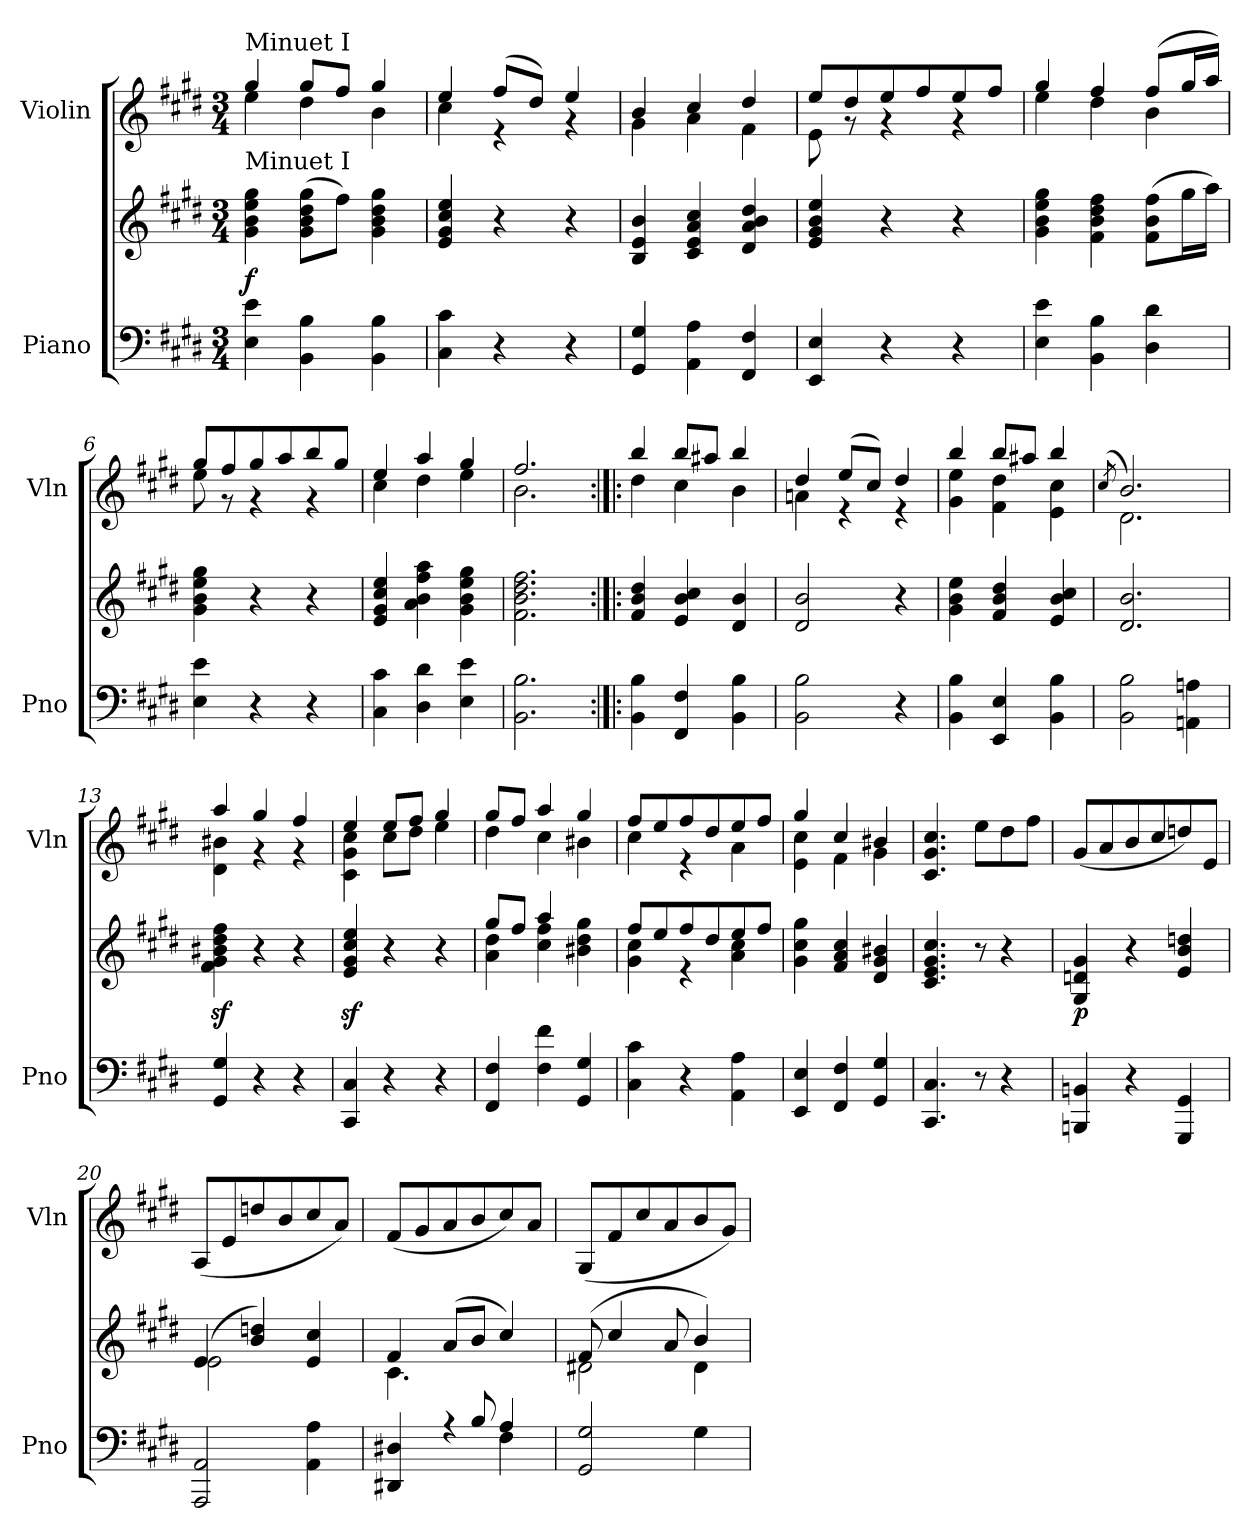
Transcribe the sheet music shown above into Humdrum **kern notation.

**kern	**kern	**dynam	**kern
*part2	*part2	*part2	*part1
*staff3	*staff2	*staff2/3	*staff1
*I"Piano	*	*	*I"Violin
*I'Pno	*	*	*I'Vln
*clefF4	*clefG2	*	*clefG2
*k[f#c#g#d#]	*k[f#c#g#d#]	*	*k[f#c#g#d#]
*M3/4	*M3/4	*	*M3/4
*MM75	*MM75	*	*MM75
=1	=1	=1	=1
*	*	*	*^
!	!	!	!LO:TX:a:t=Minuet I	!
!	!LO:TX:a:t=Minuet I	!	!	!
!	!	!LO:DY:b	!	!
4E\ 4e\	4g#\ 4b\ 4ee\ 4gg#\	f	4gg#/	4ee\
4BB\ 4B\	(8g#\ 8b\ 8dd#\ 8gg#\L	.	8gg#/L	4dd#\
.	8ff#\J)	.	8ff#/J	.
4BB\ 4B\	4g#\ 4b\ 4dd#\ 4gg#\	.	4gg#/	4b\
=2	=2	=2	=2	=2
4C#\ 4c#\	4e/ 4g#/ 4cc#/ 4ee/	.	4ee/	4cc#\
4r	4r	.	(8ff#/L	4r
.	.	.	8dd#/J)	.
4r	4r	.	4ee/	4r
=3	=3	=3	=3	=3
4GG#/ 4G#/	4B/ 4e/ 4b/	.	4b/	4g#\
4AA\ 4A\	4c#/ 4e/ 4a/ 4cc#/	.	4cc#/	4a\
4FF#/ 4F#/	4d#/ 4a/ 4b/ 4dd#/	.	4dd#/	4f#\
=4	=4	=4	=4	=4
4EE/ 4E/	4e/ 4g#/ 4b/ 4ee/	.	8ee/L	8e\
.	.	.	8dd#/	8r
4r	4r	.	8ee/	4r
.	.	.	8ff#/	.
4r	4r	.	8ee/	4r
.	.	.	8ff#/J	.
=5	=5	=5	=5	=5
4E\ 4e\	4g#\ 4b\ 4ee\ 4gg#\	.	4gg#/	4ee\
4BB\ 4B\	4f#\ 4b\ 4dd#\ 4ff#\	.	4ff#/	4dd#\
4D#\ 4d#\	(8f#\ 8b\ 8ff#\L	.	(8ff#/L	4b\
.	16gg#\L	.	16gg#/L	.
.	16aa\JJ)	.	16aa/JJ)	.
=6	=6	=6	=6	=6
4E\ 4e\	4g#\ 4b\ 4ee\ 4gg#\	.	8gg#/L	8ee\
.	.	.	8ff#/	8r
4r	4r	.	8gg#/	4r
.	.	.	8aa/	.
4r	4r	.	8bb/	4r
.	.	.	8gg#/J	.
=7	=7	=7	=7	=7
4C#\ 4c#\	4e/ 4g#/ 4cc#/ 4ee/	.	4ee/	4cc#\
4D#\ 4d#\	4a\ 4b\ 4ff#\ 4aa\	.	4aa/	4dd#\
4E\ 4e\	4g#\ 4b\ 4ee\ 4gg#\	.	4gg#/	4ee\
=8	=8	=8	=8	=8
2.BB\ 2.B\	2.f#\ 2.b\ 2.dd#\ 2.ff#\	.	2.ff#/	2.b\
!!LO:LB:g=z	!!
=9:|!|:	=9:|!|:	=9:|!|:	=9:|!|:	=9:|!|:
4BB\ 4B\	4f#/ 4b/ 4dd#/	.	4bb/	4dd#\
4FF#/ 4F#/	4e/ 4b/ 4cc#/	.	8bb/L	4cc#\
.	.	.	8aa#X/J	.
4BB\ 4B\	4d#/ 4b/	.	4bb/	4b\
=10	=10	=10	=10	=10
2BB\ 2B\	2d#/ 2b/	.	4dd#/	4an\
.	.	.	(8ee/L	4r
.	.	.	8cc#/J)	.
4r	4r	.	4dd#/	4r
=11	=11	=11	=11	=11
4BB\ 4B\	4g#\ 4b\ 4ee\	.	4bb/	4g#\ 4ee\
4EE/ 4E/	4f#/ 4b/ 4dd#/	.	8bb/L	4f#\ 4dd#\
.	.	.	8aa#X/J	.
4BB\ 4B\	4e/ 4b/ 4cc#/	.	4bb/	4e\ 4cc#\
=12	=12	=12	=12	=12
.	.	.	(8qcc#/	.
2BB\ 2B\	2.d#/ 2.b/	.	2.b/)	2.d#\
4AAn\ 4An\	.	.	.	.
=13	=13	=13	=13	=13
4GG#/ 4G#/	4f#\z< 4g#\z< 4b#X\z< 4dd#\z< 4ff#\z<	.	4aa/	4d#\ 4b#X\
4r	4r	.	4gg#/	4r
4r	4r	.	4ff#/	4r
=14	=14	=14	=14	=14
4CC#/ 4C#/	4e/z< 4g#/z< 4cc#/z< 4ee/z<	.	4ee/	4c#\ 4g#\ 4cc#\
4r	4r	.	8ee/L	8cc#\L
.	.	.	8ff#/J	8dd#\J
4r	4r	.	4gg#/	4ee\
=15	=15	=15	=15	=15
*	*^	*	*	*
4FF#/ 4F#/	8gg#/L	4a\ 4dd#\	.	8gg#/L	4dd#\
.	8ff#/J	.	.	8ff#/J	.
4F#\ 4f#\	4aa/	4cc#\ 4ff#\	.	4aa/	4cc#\
4GG#/ 4G#/	4b#X\ 4dd#\ 4gg#\	4ryy	.	4gg#/	4b#X\
=16	=16	=16	=16	=16	=16
4C#\ 4c#\	8ff#/L	4g#\ 4cc#\	.	8ff#/L	4cc#\
.	8ee/	.	.	8ee/	.
4r	8ff#/	4r	.	8ff#/	4r
.	8dd#/	.	.	8dd#/	.
4AA\ 4A\	8ee/	4a\ 4cc#\	.	8ee/	4a\
.	8ff#/J	.	.	8ff#/J	.
*	*v	*v	*	*	*
=17	=17	=17	=17	=17
4EE/ 4E/	4g#\ 4cc#\ 4gg#\	.	4gg#/	4e\ 4cc#\
4FF#/ 4F#/	4f#/ 4a/ 4cc#/	.	4cc#/	4f#\
4GG#/ 4G#/	4d#/ 4g#/ 4b#X/	.	4b#X/	4g#\
*	*	*	*v	*v
!!LO:LB:g=z
=18	=18	=18	=18
4.CC#/ 4.C#/	4.c#/ 4.e/ 4.g#/ 4.cc#/	.	4.c#/ 4.g#/ 4.cc#/
8r	8r	.	8ee\L
4r	4r	.	8dd#\
.	.	.	8ff#\J
=19	=19	=19	=19
!	!	!LO:DY:b	!
4BBBn/ 4BBn/	4G#/ 4dn/ 4g#/	p	(8g#/L
.	.	.	8a/
4r	4r	.	8b/
.	.	.	8cc#/
4GGG#/ 4GG#/	4e/ 4b/ 4ddn/	.	8ddn/)
.	.	.	8e/J
=20	=20	=20	=20
*	*^	*	*
2AAA/ 2AA/	(4e/	2e\	.	(8A/L
.	.	.	.	8e/
.	4b/ 4ddn/)	.	.	8ddn/
.	.	.	.	8b/
4AA\ 4A\	4e/ 4cc#/	4ryy	.	8cc#/
.	.	.	.	8a/J)
=21	=21	=21	=21	=21
*^	*	*	*	*
4DD#X/ 4D#X/	4rCCyy	4f#/	4.c#\	.	(8f#/L
.	.	.	.	.	8g#/
8rFyy	4rA	(8a/L	.	.	8a/
8B/	.	8b/J	8ryy	.	8b/
4A/	4F#\	4cc#/)	4ryy	.	8cc#/)
.	.	.	.	.	8a/J
*v	*v	*	*	*	*
=22	=22	=22	=22	=22
2GG#/ 2G#/	(8f#/	2d#X\	.	(8G#/L
.	4cc#/	.	.	8f#/
.	.	.	.	8cc#/
.	8a/	.	.	8a/
4G#\	4b/)	4d#\	.	8b/
.	.	.	.	8g#/J)
*	*v	*v	*	*
=	=	=	=
*-	*-	*-	*-
